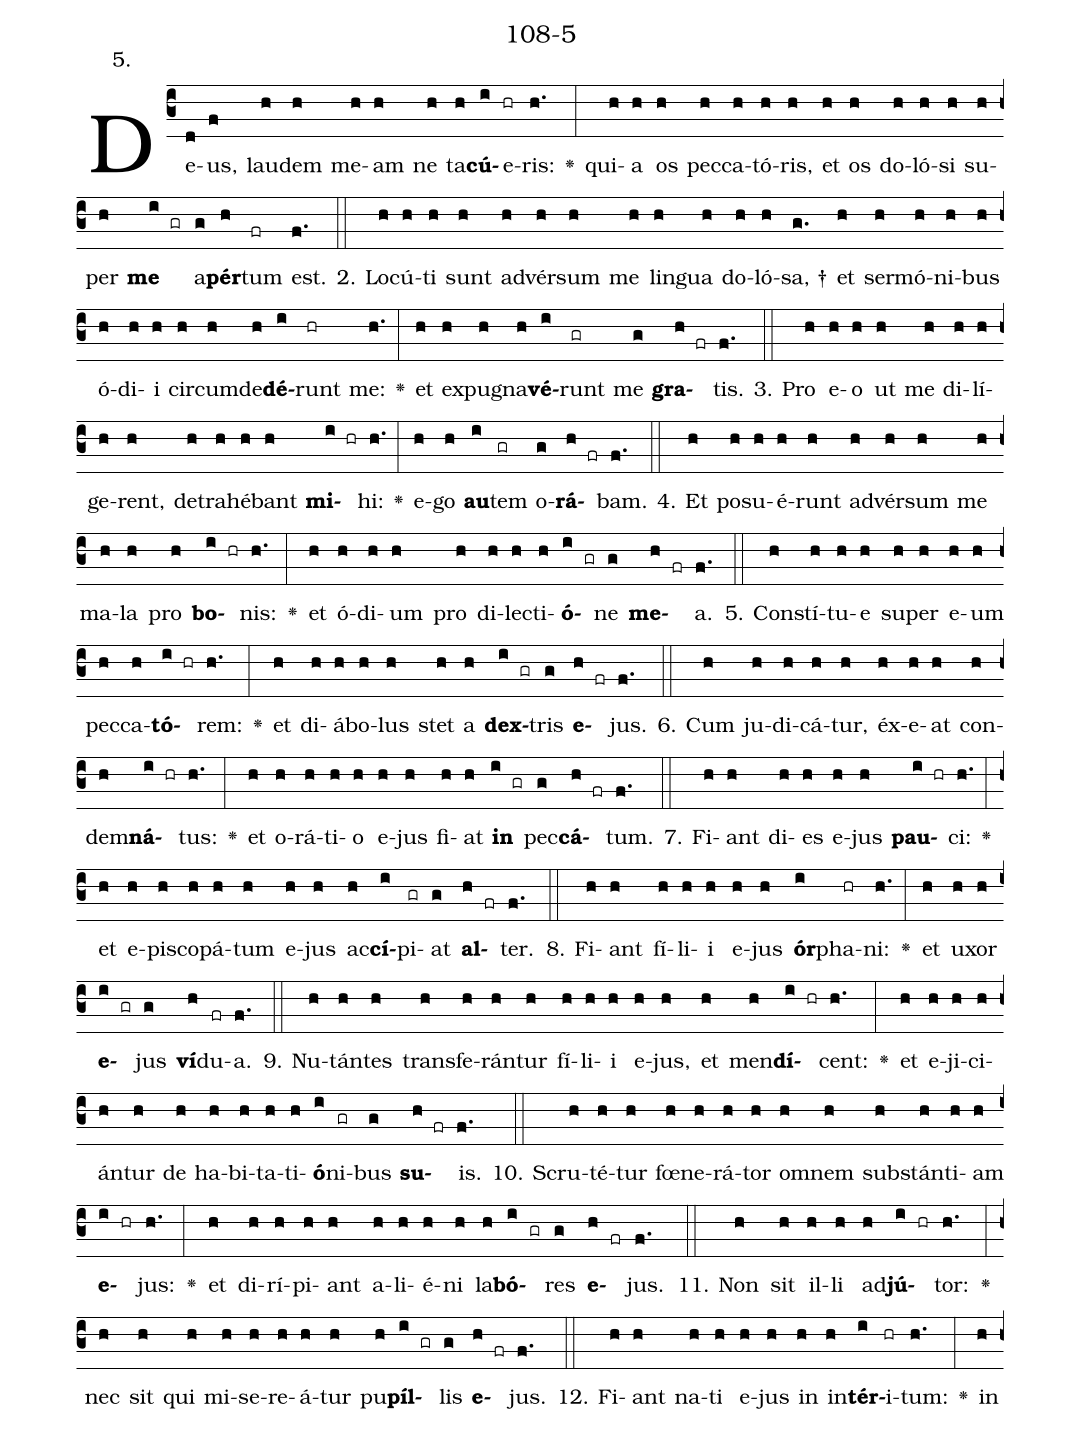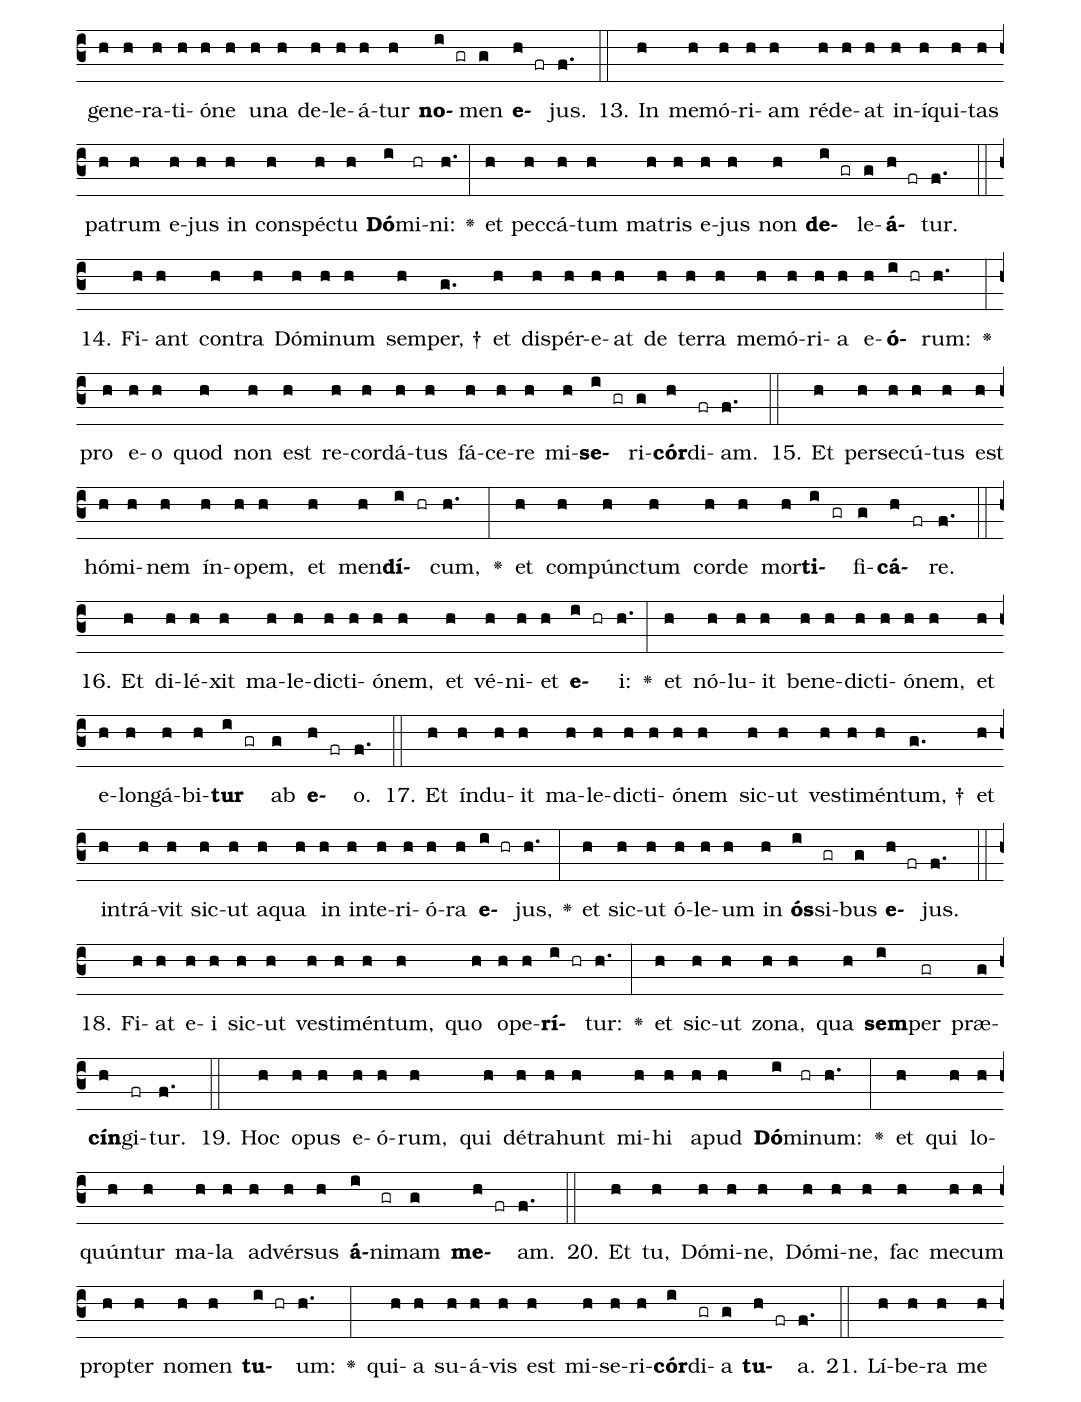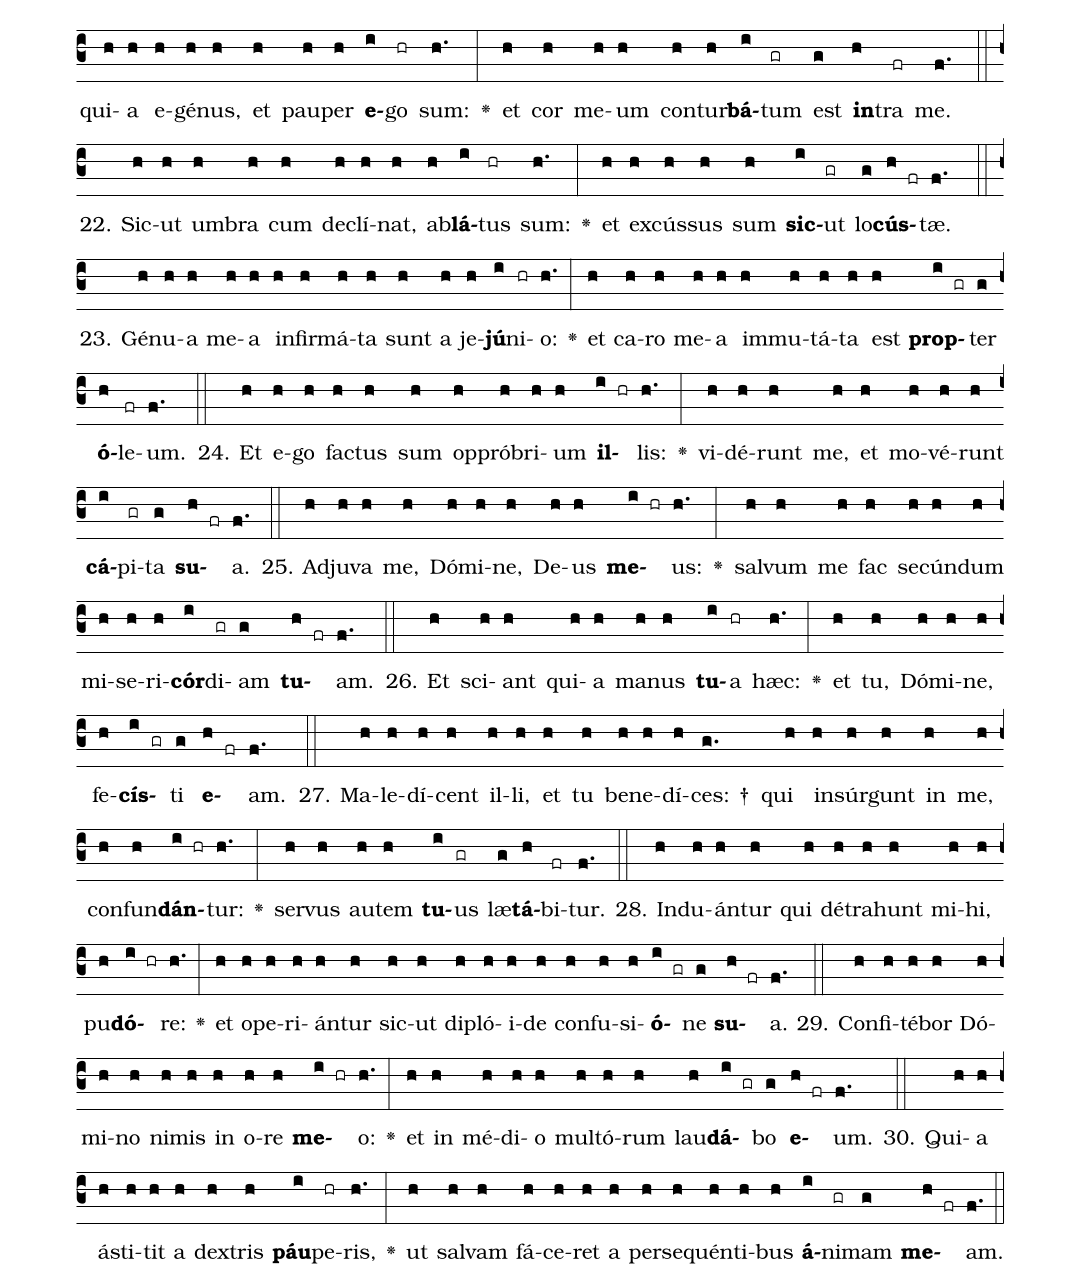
name: 108-5;
annotation: 5.;
%%
(c3)De(d)us,(f) lau(h)dem(h) me(h)am(h) ne(h) ta(h)<b>cú</b>(i)e(hr)ris:(h.) <v>\greheightstar</v>(:) qui(h)a(h) os(h) pec(h)ca(h)tó(h)ris,(h) et(h) os(h) do(h)ló(h)si(h) su(h)per(h) <b>me</b>(i gr) a(g)<b>pér</b>(h)tum(fr) est.(f.) (::)
2. Lo(h)cú(h)ti(h) sunt(h) ad(h)vér(h)sum(h) me(h) lin(h)gua(h) do(h)ló(h)sa, †(g.) et(h) ser(h)mó(h)ni(h)bus(h) ó(h)di(h)i(h) cir(h)cum(h)de(h)<b>dé</b>(i)runt(hr) me:(h.) <v>\greheightstar</v>(:) et(h) ex(h)pu(h)gna(h)<b>vé</b>(i)runt(gr) me(g) <b>gra</b>(h fr)tis.(f.) (::)
3. Pro(h) e(h)o(h) ut(h) me(h) di(h)lí(h)ge(h)rent,(h) de(h)tra(h)hé(h)bant(h) <b>mi</b>(i hr)hi:(h.) <v>\greheightstar</v>(:) e(h)go(h) <b>au</b>(i)tem(gr) o(g)<b>rá</b>(h fr)bam.(f.) (::)
4. Et(h) po(h)su(h)é(h)runt(h) ad(h)vér(h)sum(h) me(h) ma(h)la(h) pro(h) <b>bo</b>(i hr)nis:(h.) <v>\greheightstar</v>(:) et(h) ó(h)di(h)um(h) pro(h) di(h)lec(h)ti(h)<b>ó</b>(i gr)ne(g) <b>me</b>(h fr)a.(f.) (::)
5. Con(h)stí(h)tu(h)e(h) su(h)per(h) e(h)um(h) pec(h)ca(h)<b>tó</b>(i hr)rem:(h.) <v>\greheightstar</v>(:) et(h) di(h)á(h)bo(h)lus(h) stet(h) a(h) <b>dex</b>(i gr)tris(g) <b>e</b>(h fr)jus.(f.) (::)
6. Cum(h) ju(h)di(h)cá(h)tur,(h) éx(h)e(h)at(h) con(h)dem(h)<b>ná</b>(i hr)tus:(h.) <v>\greheightstar</v>(:) et(h) o(h)rá(h)ti(h)o(h) e(h)jus(h) fi(h)at(h) <b>in</b>(i gr) pec(g)<b>cá</b>(h fr)tum.(f.) (::)
7. Fi(h)ant(h) di(h)es(h) e(h)jus(h) <b>pau</b>(i hr)ci:(h.) <v>\greheightstar</v>(:) et(h) e(h)pis(h)co(h)pá(h)tum(h) e(h)jus(h) ac(h)<b>cí</b>(i)pi(gr)at(g) <b>al</b>(h fr)ter.(f.) (::)
8. Fi(h)ant(h) fí(h)li(h)i(h) e(h)jus(h) <b>ór</b>(i)pha(hr)ni:(h.) <v>\greheightstar</v>(:) et(h) u(h)xor(h) <b>e</b>(i gr)jus(g) <b>ví</b>(h)du(fr)a.(f.) (::)
9. Nu(h)tán(h)tes(h) trans(h)fe(h)rán(h)tur(h) fí(h)li(h)i(h) e(h)jus,(h) et(h) men(h)<b>dí</b>(i hr)cent:(h.) <v>\greheightstar</v>(:) et(h) e(h)ji(h)ci(h)án(h)tur(h) de(h) ha(h)bi(h)ta(h)ti(h)<b>ó</b>(i)ni(gr)bus(g) <b>su</b>(h fr)is.(f.) (::)
10. Scru(h)té(h)tur(h) fœ(h)ne(h)rá(h)tor(h) om(h)nem(h) sub(h)stán(h)ti(h)am(h) <b>e</b>(i hr)jus:(h.) <v>\greheightstar</v>(:) et(h) di(h)rí(h)pi(h)ant(h) a(h)li(h)é(h)ni(h) la(h)<b>bó</b>(i gr)res(g) <b>e</b>(h fr)jus.(f.) (::)
11. Non(h) sit(h) il(h)li(h) ad(h)<b>jú</b>(i hr)tor:(h.) <v>\greheightstar</v>(:) nec(h) sit(h) qui(h) mi(h)se(h)re(h)á(h)tur(h) pu(h)<b>píl</b>(i gr)lis(g) <b>e</b>(h fr)jus.(f.) (::)
12. Fi(h)ant(h) na(h)ti(h) e(h)jus(h) in(h) in(h)<b>tér</b>(i)i(hr)tum:(h.) <v>\greheightstar</v>(:) in(h) ge(h)ne(h)ra(h)ti(h)ó(h)ne(h) u(h)na(h) de(h)le(h)á(h)tur(h) <b>no</b>(i gr)men(g) <b>e</b>(h fr)jus.(f.) (::)
13. In(h) me(h)mó(h)ri(h)am(h) réd(h)e(h)at(h) in(h)í(h)qui(h)tas(h) pa(h)trum(h) e(h)jus(h) in(h) con(h)spéc(h)tu(h) <b>Dó</b>(i)mi(hr)ni:(h.) <v>\greheightstar</v>(:) et(h) pec(h)cá(h)tum(h) ma(h)tris(h) e(h)jus(h) non(h) <b>de</b>(i gr)le(g)<b>á</b>(h fr)tur.(f.) (::)
14. Fi(h)ant(h) con(h)tra(h) Dó(h)mi(h)num(h) sem(h)per, †(g.) et(h) dis(h)pér(h)e(h)at(h) de(h) ter(h)ra(h) me(h)mó(h)ri(h)a(h) e(h)<b>ó</b>(i hr)rum:(h.) <v>\greheightstar</v>(:) pro(h) e(h)o(h) quod(h) non(h) est(h) re(h)cor(h)dá(h)tus(h) fá(h)ce(h)re(h) mi(h)<b>se</b>(i gr)ri(g)<b>cór</b>(h)di(fr)am.(f.) (::)
15. Et(h) per(h)se(h)cú(h)tus(h) est(h) hó(h)mi(h)nem(h) ín(h)o(h)pem,(h) et(h) men(h)<b>dí</b>(i hr)cum,(h.) <v>\greheightstar</v>(:) et(h) com(h)púnc(h)tum(h) cor(h)de(h) mor(h)<b>ti</b>(i gr)fi(g)<b>cá</b>(h fr)re.(f.) (::)
16. Et(h) di(h)lé(h)xit(h) ma(h)le(h)dic(h)ti(h)ó(h)nem,(h) et(h) vé(h)ni(h)et(h) <b>e</b>(i hr)i:(h.) <v>\greheightstar</v>(:) et(h) nó(h)lu(h)it(h) be(h)ne(h)dic(h)ti(h)ó(h)nem,(h) et(h) e(h)lon(h)gá(h)bi(h)<b>tur</b>(i gr) ab(g) <b>e</b>(h fr)o.(f.) (::)
17. Et(h) índ(h)u(h)it(h) ma(h)le(h)dic(h)ti(h)ó(h)nem(h) sic(h)ut(h) ves(h)ti(h)mén(h)tum, †(g.) et(h) in(h)trá(h)vit(h) sic(h)ut(h) a(h)qua(h) in(h) in(h)te(h)ri(h)ó(h)ra(h) <b>e</b>(i hr)jus,(h.) <v>\greheightstar</v>(:) et(h) sic(h)ut(h) ó(h)le(h)um(h) in(h) <b>ós</b>(i)si(gr)bus(g) <b>e</b>(h fr)jus.(f.) (::)
18. Fi(h)at(h) e(h)i(h) sic(h)ut(h) ves(h)ti(h)mén(h)tum,(h) quo(h) o(h)pe(h)<b>rí</b>(i hr)tur:(h.) <v>\greheightstar</v>(:) et(h) sic(h)ut(h) zo(h)na,(h) qua(h) <b>sem</b>(i)per(gr) præ(g)<b>cín</b>(h)gi(fr)tur.(f.) (::)
19. Hoc(h) o(h)pus(h) e(h)ó(h)rum,(h) qui(h) dé(h)tra(h)hunt(h) mi(h)hi(h) a(h)pud(h) <b>Dó</b>(i)mi(hr)num:(h.) <v>\greheightstar</v>(:) et(h) qui(h) lo(h)quún(h)tur(h) ma(h)la(h) ad(h)vér(h)sus(h) <b>á</b>(i)ni(gr)mam(g) <b>me</b>(h fr)am.(f.) (::)
20. Et(h) tu,(h) Dó(h)mi(h)ne,(h) Dó(h)mi(h)ne,(h) fac(h) me(h)cum(h) prop(h)ter(h) no(h)men(h) <b>tu</b>(i hr)um:(h.) <v>\greheightstar</v>(:) qui(h)a(h) su(h)á(h)vis(h) est(h) mi(h)se(h)ri(h)<b>cór</b>(i)di(gr)a(g) <b>tu</b>(h fr)a.(f.) (::)
21. Lí(h)be(h)ra(h) me(h) qui(h)a(h) e(h)gé(h)nus,(h) et(h) pau(h)per(h) <b>e</b>(i)go(hr) sum:(h.) <v>\greheightstar</v>(:) et(h) cor(h) me(h)um(h) con(h)tur(h)<b>bá</b>(i)tum(gr) est(g) <b>in</b>(h)tra(fr) me.(f.) (::)
22. Sic(h)ut(h) um(h)bra(h) cum(h) de(h)clí(h)nat,(h) ab(h)<b>lá</b>(i)tus(hr) sum:(h.) <v>\greheightstar</v>(:) et(h) ex(h)cús(h)sus(h) sum(h) <b>sic</b>(i)ut(gr) lo(g)<b>cús</b>(h fr)tæ.(f.) (::)
23. Gé(h)nu(h)a(h) me(h)a(h) in(h)fir(h)má(h)ta(h) sunt(h) a(h) je(h)<b>jú</b>(i)ni(hr)o:(h.) <v>\greheightstar</v>(:) et(h) ca(h)ro(h) me(h)a(h) im(h)mu(h)tá(h)ta(h) est(h) <b>prop</b>(i gr)ter(g) <b>ó</b>(h)le(fr)um.(f.) (::)
24. Et(h) e(h)go(h) fac(h)tus(h) sum(h) op(h)pró(h)bri(h)um(h) <b>il</b>(i hr)lis:(h.) <v>\greheightstar</v>(:) vi(h)dé(h)runt(h) me,(h) et(h) mo(h)vé(h)runt(h) <b>cá</b>(i)pi(gr)ta(g) <b>su</b>(h fr)a.(f.) (::)
25. Ad(h)ju(h)va(h) me,(h) Dó(h)mi(h)ne,(h) De(h)us(h) <b>me</b>(i hr)us:(h.) <v>\greheightstar</v>(:) sal(h)vum(h) me(h) fac(h) se(h)cún(h)dum(h) mi(h)se(h)ri(h)<b>cór</b>(i)di(gr)am(g) <b>tu</b>(h fr)am.(f.) (::)
26. Et(h) sci(h)ant(h) qui(h)a(h) ma(h)nus(h) <b>tu</b>(i)a(hr) hæc:(h.) <v>\greheightstar</v>(:) et(h) tu,(h) Dó(h)mi(h)ne,(h) fe(h)<b>cís</b>(i gr)ti(g) <b>e</b>(h fr)am.(f.) (::)
27. Ma(h)le(h)dí(h)cent(h) il(h)li,(h) et(h) tu(h) be(h)ne(h)dí(h)ces: †(g.) qui(h) in(h)súr(h)gunt(h) in(h) me,(h) con(h)fun(h)<b>dán</b>(i hr)tur:(h.) <v>\greheightstar</v>(:) ser(h)vus(h) au(h)tem(h) <b>tu</b>(i)us(gr) læ(g)<b>tá</b>(h)bi(fr)tur.(f.) (::)
28. Ind(h)u(h)án(h)tur(h) qui(h) dé(h)tra(h)hunt(h) mi(h)hi,(h) pu(h)<b>dó</b>(i hr)re:(h.) <v>\greheightstar</v>(:) et(h) o(h)pe(h)ri(h)án(h)tur(h) sic(h)ut(h) di(h)pló(h)i(h)de(h) con(h)fu(h)si(h)<b>ó</b>(i gr)ne(g) <b>su</b>(h fr)a.(f.) (::)
29. Con(h)fi(h)té(h)bor(h) Dó(h)mi(h)no(h) ni(h)mis(h) in(h) o(h)re(h) <b>me</b>(i hr)o:(h.) <v>\greheightstar</v>(:) et(h) in(h) mé(h)di(h)o(h) mul(h)tó(h)rum(h) lau(h)<b>dá</b>(i gr)bo(g) <b>e</b>(h fr)um.(f.) (::)
30. Qui(h)a(h) á(h)sti(h)tit(h) a(h) dex(h)tris(h) <b>páu</b>(i)pe(hr)ris,(h.) <v>\greheightstar</v>(:) ut(h) sal(h)vam(h) fá(h)ce(h)ret(h) a(h) per(h)se(h)quén(h)ti(h)bus(h) <b>á</b>(i)ni(gr)mam(g) <b>me</b>(h fr)am.(f.) (::)
